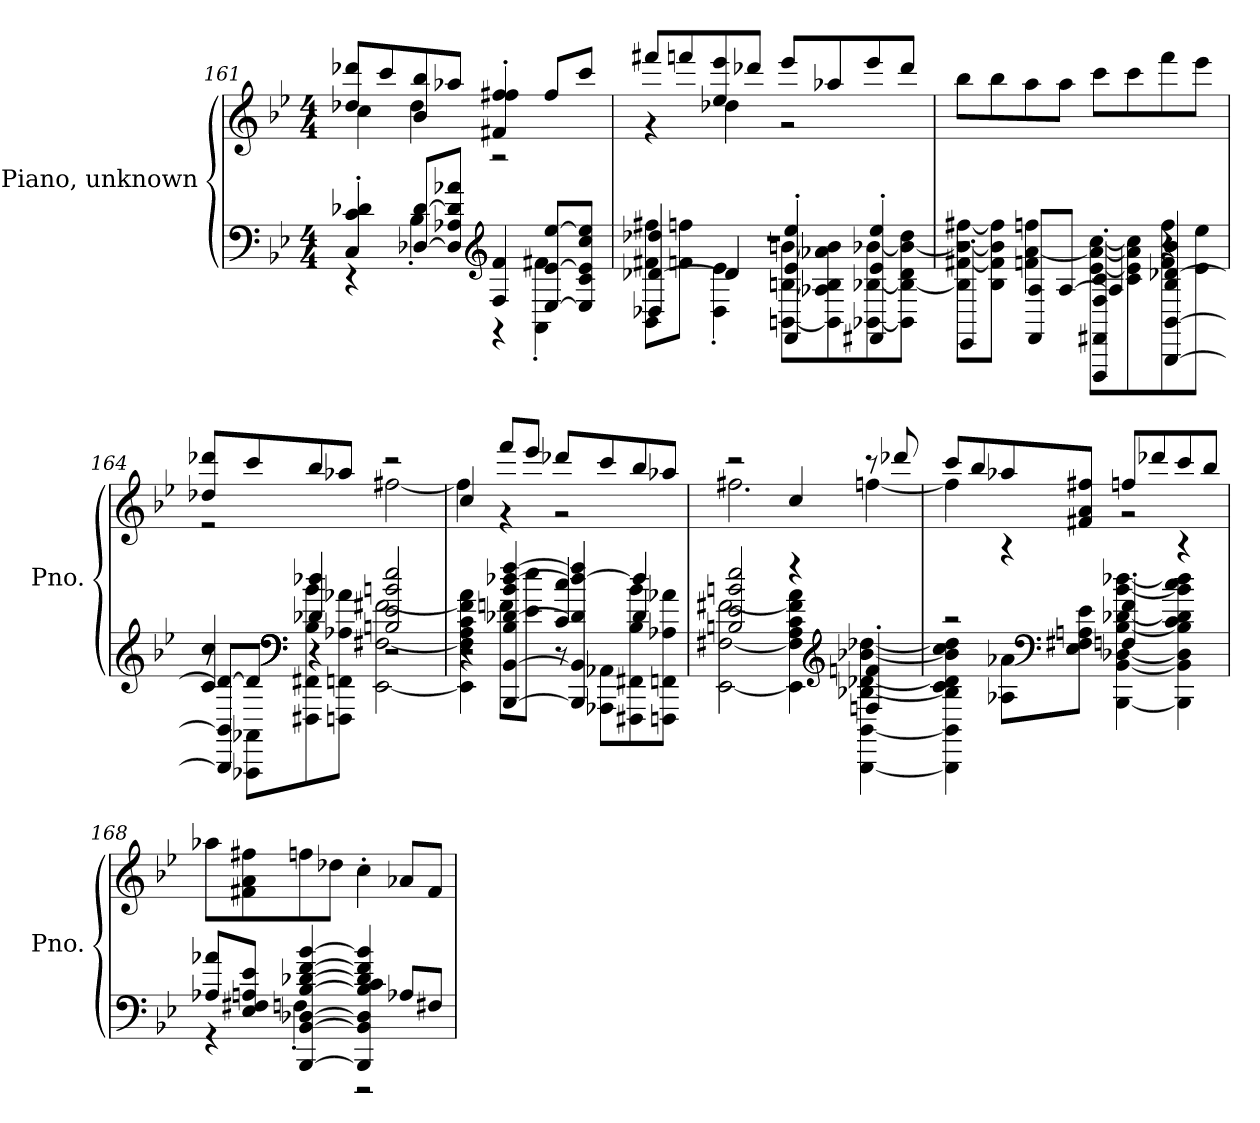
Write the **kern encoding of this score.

**kern	**kern
*part1	*part1
*staff2	*staff1
*I"Piano, unknown	*
*I'Pno.	*
*clefF4	*clefG2
*k[b-e-]	*k[b-e-]
*M4/4	*M4/4
=161	=161
*^	*^
4C/' 4c/' 4d-X/'	4r	8dd-X/ 8ddd-X/L	4cc\
.	.	8ccc/	.
[8D-X/ [8d-/L	4B-'\	8b-/ 8bb-/	4dd-\
8D-/] 8A-X/ 8d-/] 8a-X/J	.	8aa-X/J	.
*clefG2	*	*	*
4F/ 4f/	4r	4f#X/' 4ff/' 4ff#X/'	2r
[8E-/ [8e-/ [8ee-/L	4AA\' 4f#X\'	8ff#/L	.
8E-/] 8c/ 8e-/] 8cc/ 8ee-/]J	.	8ccc/J	.
=162	=162	=162	=162
*	*^	*	*
1r	8BB-\ 8f#X\ 8ff#X\L	4D-X/ [4d-X/ 4dd-X/	8fff#X/L	4r
.	8fn\ 8ffn\J	.	8fffn/	.
.	4D-\' 4e-\'	4d-/]	8ee-/ 8eee-/	4dd-X\
.	.	.	8ddd-X/J	.
.	[8BBn\ [8Bn\ [8bn\L	4FF/' 4e-/' 4ee-/'	8eee-/L	2r
.	8BB\] 8A-X\ 8B\] 8a-X\ 8b\]	.	8aa-X/	.
.	[8BB-X\ [8B-X\ [8b-X\	4FF#X/' 4e-/' 4ee-/'	8eee-/	.
.	8BB-\] 8B-\_ 8d-\ 8b-\_ 8dd-\J	.	8ddd-/J	.
*	*	*	*v	*v
!!LO:LB:g=z
=163	=163	=163	=163
2r	8B-\] [8f#X\ 8b-\_ [8ff#X\L	4EE-'/	8bb-\L
.	8B-\ 8f#\] 8b-\] 8ff#\]J	.	8bb-\
.	4fn\ [4a\ 4ffn\	8FF/ 8A/L	8aa\
.	.	[8A/J	8aa\J
4FFF/' 4FF#X/' 4F/' 4c/'	[8e-\ 8a\_ [8cc\L	4A/]	8ccc\L
.	8c\ 8e-\] 8a\] 8cc\]	.	8ccc\
4r	8f\ 8ff\	[4BBB-/ [4BB-/ 4B-/ [4d-X/ 4b-/	8fff\
.	8e-\ 8ee-\J	.	8eee-\J
=164	=164	=164	=164
*	*	*	*^
4c/ 4cc/	8r	8BBB-/] 8BB-/] 8d-/_L	8dd-X/ 8ddd-X/L	2r
.	8AAA-X\ 8AA-X\L	8d-/J]	8ccc/	.
*clefF4	*	*	*	*
4d-X/ 4dd-X/	8FFF#X\ 8FF#X\ 8B-\ 8b-\	4r	8bb-/	.
.	8FFFn\ 8FFn\ 8A-X\ 8a-X\J	.	8aa-X/J	.
2Bn/ 2e-/ 2bn/ 2ee-/	[2EE-\ [2F#X\ [2f#X\	2r	2r	[2ff#X\
=165	=165	=165	=165	=165
2r	4EE-\] 4F#\] 4A\ 4c\ 4f#\] 4a\	4r	4cc/	4ff#\]
.	8fn\L	[4BBB-/ [4BB-/ 4B-/ [4d-X/ 4b-/ [4dd-X/ [4ff/	8fff/L	4r
.	8e-\ 8ee-\J	.	8eee-/J	.
4c/ 4cc/	8r	4BBB-/] 4BB-/] 4d-/] 4dd-/_ 4ff/]	8ddd-X/L	2r
.	8AAA-X\ 8AA-X\L	.	8ccc/	.
4d-/	8FFF#X\ 8FF#X\ 8B-\ 8b-\	4dd-/]	8bb-/	.
.	8FFFn\ 8FFn\ 8A-X\ 8a-X\J	.	8aa-X/J	.
*	*v	*v	*	*
!!LO:LB:g=z	!!
=166	=166	=166	=166
2Bn/ 2e-/ 2bn/ 2ee-/	[2EE-\ [2F#X\ [2f#X\	2r	2.ff#X\
4r	4EE-\] 4F#\] 4A\ 4c\ 4f#\] 4a\	4cc/	.
*clefG2	*	*	*
4Fn/' 4fn/'	[4BBB-\ [4BB-\ [4B-X\ [4d-X\ [4b-X\ [4dd-X\	8r	[4ffn\
.	.	8ddd-X/	.
=167	=167	=167	=167
2r	4BBB-\] 4BB-\] 4B-\] 4c\ 4d-\] 4b-\] 4cc\ 4dd-\]	8ccc/L	4ff\]
.	.	8bb-/	.
.	8A-X\ 8a-X\L	8aa-X/	4r
*clefF4	*	*	*
.	8E-\ 8F#X\ 8An\ 8e-\J	8f#X/ 8a/ 8ff#X/J	.
4Fn/' 4f/'	[4BBB-\ [4BB-\ [4D-X\ [4B-\ [4d-X\ [4b-\ [4dd-X\	8ffn/L	2r
.	.	8ddd-X/	.
4r	4BBB-\] 4BB-\] 4D-\] 4B-\] 4c\ 4d-\] 4b-\] 4cc\ 4dd-\]	8ccc/	.
.	.	8bb-/J	.
*	*	*v	*v
=168	=168	=168
8A-X/ 8a-X/L	4r	8aa-X\L
8E-/ 8F#X/ 8An/ 8e-/J	.	8f#X\ 8a\ 8ff#X\
[4BBB-/ [4BB-/ [4D-X/ [4B-/ [4d-X/ [4f/ [4b-/	4Fn'\	8ffn\
.	.	8dd-X\J
4BBB-/] 4BB-/] 4D-/] 4B-/] 4c/ 4d-/] 4f/] 4b-/]	2r	4cc'\
8A-X/L	.	8a-X/L
8F#X/J	.	8f#/J
*v	*v	*
=	=
*-	*-
